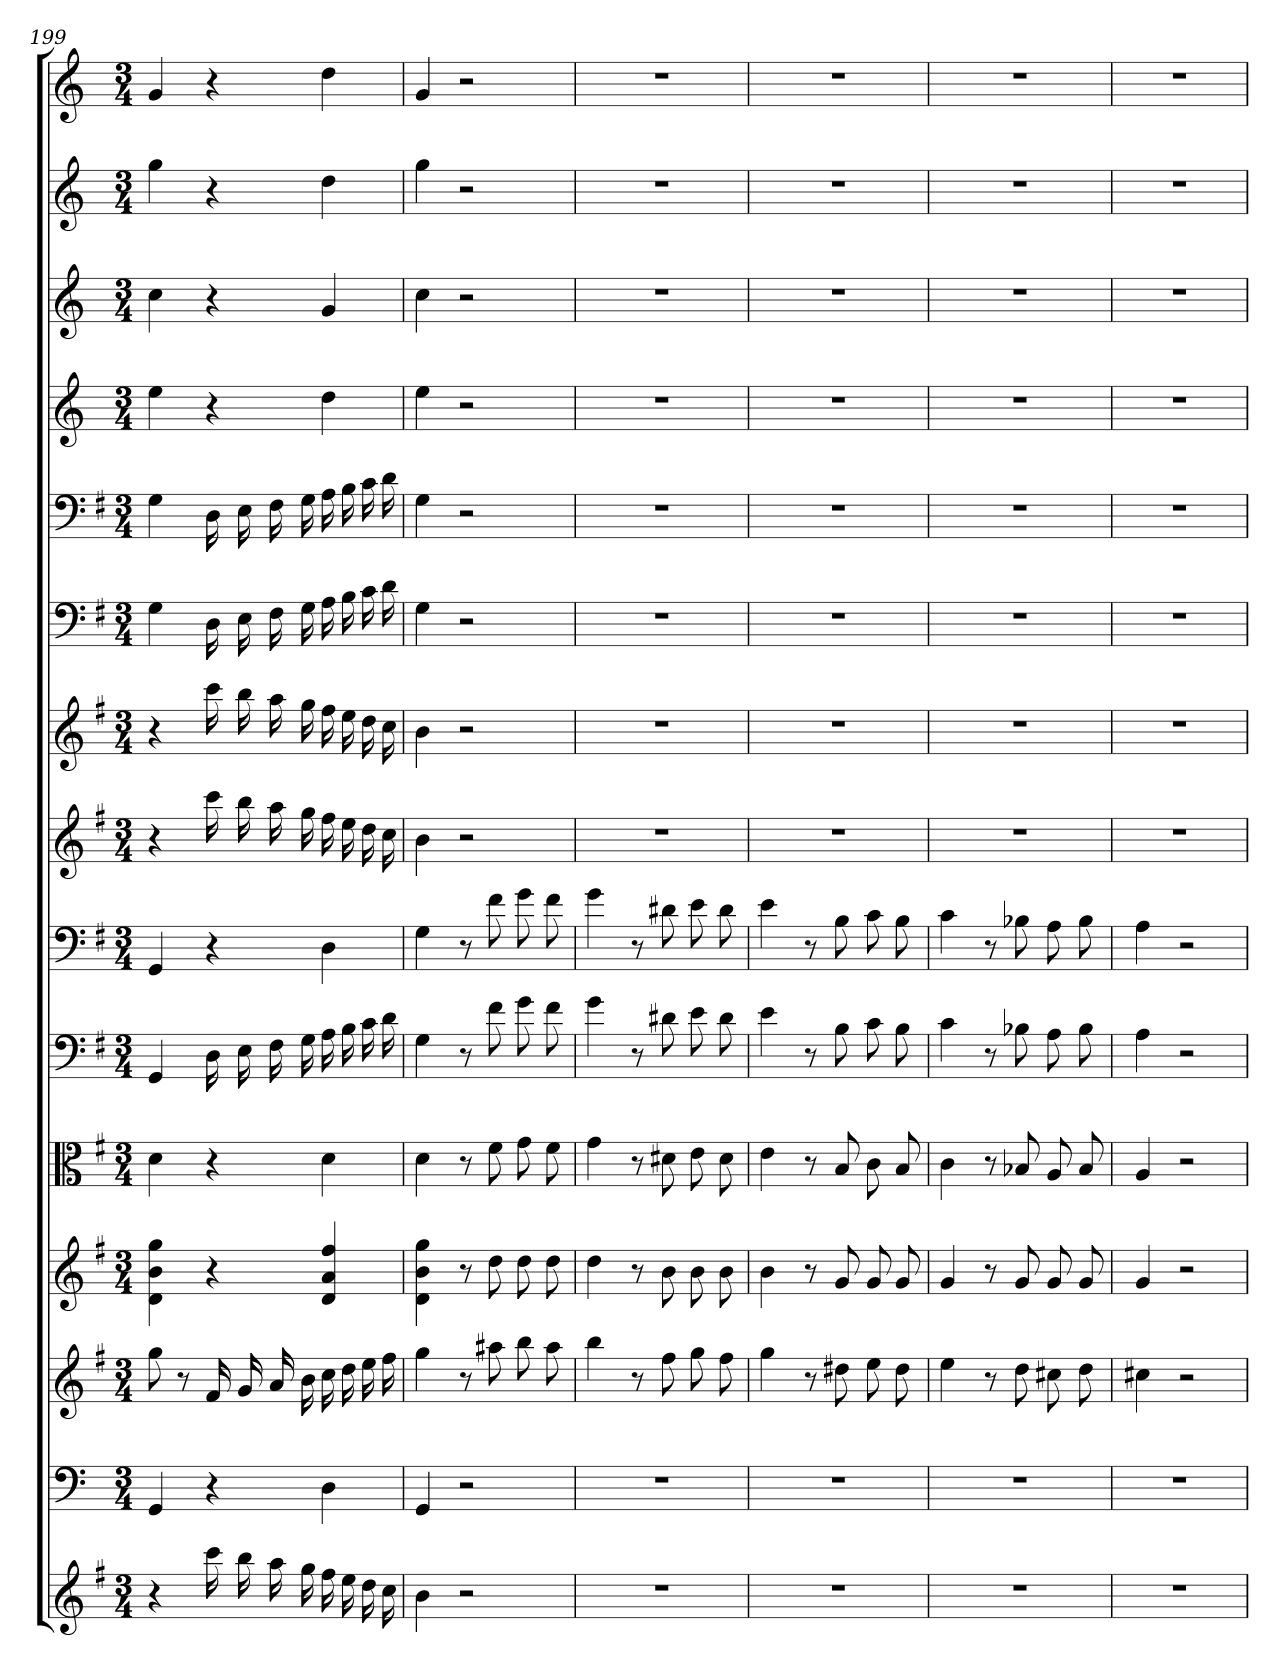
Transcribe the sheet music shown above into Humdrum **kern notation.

**kern	**kern	**kern	**kern	**kern	**kern	**kern	**kern	**kern	**kern	**kern	**kern	**kern	**kern	**kern
*part15	*part14	*part13	*part12	*part11	*part10	*part9	*part8	*part7	*part6	*part5	*part4	*part3	*part2	*part1
*staff15	*staff14	*staff13	*staff12	*staff11	*staff10	*staff9	*staff8	*staff7	*staff6	*staff5	*staff4	*staff3	*staff2	*staff1
*	*clefF4	*	*	*clefC3	*clefF4	*clefF4	*	*	*clefF4	*clefF4	*	*	*	*
*k[f#]	*k[]	*k[f#]	*k[f#]	*k[f#]	*k[f#]	*k[f#]	*k[f#]	*k[f#]	*k[f#]	*k[f#]	*k[]	*k[]	*k[]	*k[]
*M3/4	*M3/4	*M3/4	*M3/4	*M3/4	*M3/4	*M3/4	*M3/4	*M3/4	*M3/4	*M3/4	*M3/4	*M3/4	*M3/4	*M3/4
=199	=199	=199	=199	=199	=199	=199	=199	=199	=199	=199	=199	=199	=199	=199
4r	4GG	8gg	4d 4b 4gg	4d	4GG	4GG	4r	4r	4G	4G	4ee	4cc	4gg	4g
.	.	8r	.	.	.	.	.	.	.	.	.	.	.	.
16ccc	4r	16f#	4r	4r	16D	4r	16ccc	16ccc	16D	16D	4r	4r	4r	4r
16bb	.	16g	.	.	16E	.	16bb	16bb	16E	16E	.	.	.	.
16aa	.	16a	.	.	16F#	.	16aa	16aa	16F#	16F#	.	.	.	.
16gg	.	16b	.	.	16G	.	16gg	16gg	16G	16G	.	.	.	.
16ff#	4D	16cc	4d 4a 4ff#	4d	16A	4D	16ff#	16ff#	16A	16A	4dd	4g	4dd	4dd
16ee	.	16dd	.	.	16B	.	16ee	16ee	16B	16B	.	.	.	.
16dd	.	16ee	.	.	16c	.	16dd	16dd	16c	16c	.	.	.	.
16cc	.	16ff#	.	.	16d	.	16cc	16cc	16d	16d	.	.	.	.
=200	=200	=200	=200	=200	=200	=200	=200	=200	=200	=200	=200	=200	=200	=200
4b	4GG	4gg	4d 4b 4gg	4d	4G	4G	4b	4b	4G	4G	4ee	4cc	4gg	4g
2r	2r	8r	8r	8r	8r	8r	2r	2r	2r	2r	2r	2r	2r	2r
.	.	8aa#X	8dd	8f#	8f#	8f#	.	.	.	.	.	.	.	.
.	.	8bb	8dd	8g	8g	8g	.	.	.	.	.	.	.	.
.	.	8aa#	8dd	8f#	8f#	8f#	.	.	.	.	.	.	.	.
=201	=201	=201	=201	=201	=201	=201	=201	=201	=201	=201	=201	=201	=201	=201
2.r	2.r	4bb	4dd	4g	4g	4g	2.r	2.r	2.r	2.r	2.r	2.r	2.r	2.r
.	.	8r	8r	8r	8r	8r	.	.	.	.	.	.	.	.
.	.	8ff#	8b	8d#X	8d#X	8d#X	.	.	.	.	.	.	.	.
.	.	8gg	8b	8e	8e	8e	.	.	.	.	.	.	.	.
.	.	8ff#	8b	8d#	8d#	8d#	.	.	.	.	.	.	.	.
=202	=202	=202	=202	=202	=202	=202	=202	=202	=202	=202	=202	=202	=202	=202
2.r	2.r	4gg	4b	4e	4e	4e	2.r	2.r	2.r	2.r	2.r	2.r	2.r	2.r
.	.	8r	8r	8r	8r	8r	.	.	.	.	.	.	.	.
.	.	8dd#X	8g	8B	8B	8B	.	.	.	.	.	.	.	.
.	.	8ee	8g	8c	8c	8c	.	.	.	.	.	.	.	.
.	.	8dd#	8g	8B	8B	8B	.	.	.	.	.	.	.	.
=203	=203	=203	=203	=203	=203	=203	=203	=203	=203	=203	=203	=203	=203	=203
2.r	2.r	4ee	4g	4c	4c	4c	2.r	2.r	2.r	2.r	2.r	2.r	2.r	2.r
.	.	8r	8r	8r	8r	8r	.	.	.	.	.	.	.	.
.	.	8dd	8g	8B-X	8B-X	8B-X	.	.	.	.	.	.	.	.
.	.	8cc#X	8g	8A	8A	8A	.	.	.	.	.	.	.	.
.	.	8dd	8g	8B-	8B-	8B-	.	.	.	.	.	.	.	.
=204	=204	=204	=204	=204	=204	=204	=204	=204	=204	=204	=204	=204	=204	=204
2.r	2.r	4cc#X	4g	4A	4A	4A	2.r	2.r	2.r	2.r	2.r	2.r	2.r	2.r
.	.	2r	2r	2r	2r	2r	.	.	.	.	.	.	.	.
=	=	=	=	=	=	=	=	=	=	=	=	=	=	=
*-	*-	*-	*-	*-	*-	*-	*-	*-	*-	*-	*-	*-	*-	*-
